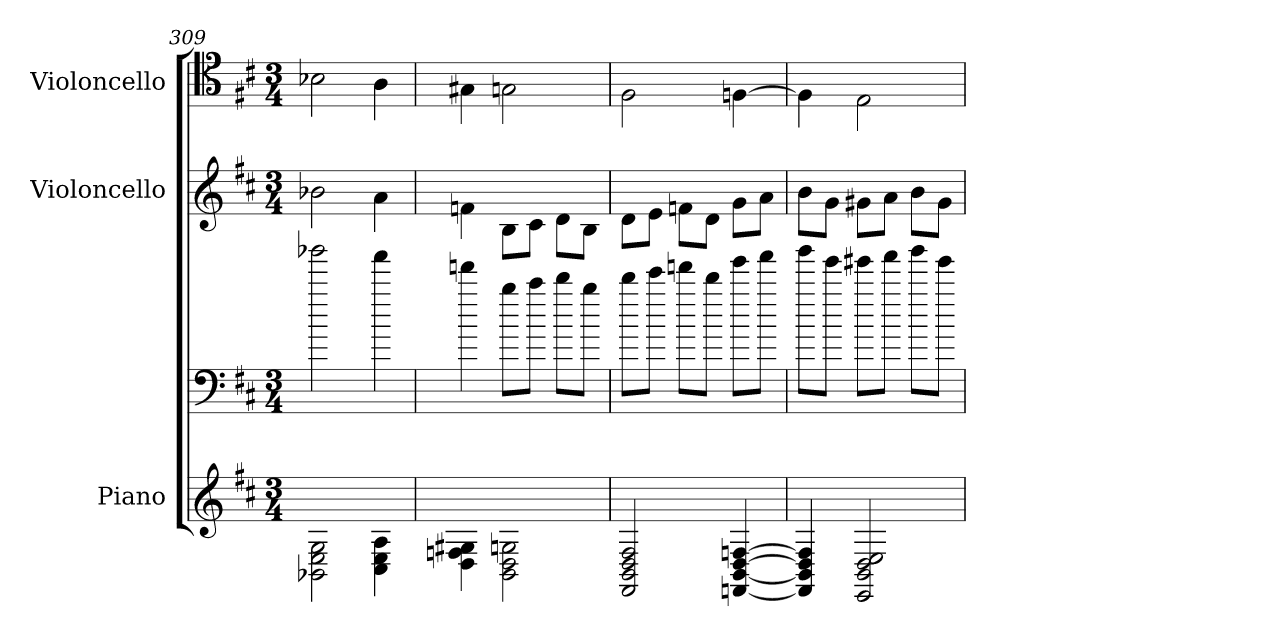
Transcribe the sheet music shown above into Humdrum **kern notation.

**kern	**kern	**kern	**kern
*part3	*part3	*part2	*part1
*staff4	*staff3	*staff2	*staff1
*I"Piano	*	*I"Violoncello	*I"Violoncello
*I'Pno.	*	*I'Vc.	*I'Vc.
*clefG2	*clefF4	*clefG2	*clefC4
*k[f#c#]	*k[f#c#]	*k[f#c#]	*k[f#c#]
*M3/4	*M3/4	*M3/4	*M3/4
=309	=309	=309	=309
2BB-X\ 2E\ 2G\	2bbb-X\	2b-X\	2B-X\
4C#\ 4E\ 4A\	4aaa\	4a\	4A\
!!LO:LB:g=z
=310	=310	=310	=310
4D\ 4Fn\ 4G#X\	4fffn\	4fn\	4G#X\
2BB\ 2D\ 2Gn\	8bb\L	8B\L	2Gn\
.	8ccc#\J	8c#\J	.
.	8ddd\L	8d\L	.
.	8bb\J	8B\J	.
=311	=311	=311	=311
2FF#/ 2BB/ 2D/ 2F#/	8ddd\L	8d\L	2F#\
.	8eee\J	8e\J	.
.	8fffn\L	8fn\L	.
.	8ddd\J	8d\J	.
[4FFn/ [4BB/ [4D/ [4Fn/	8ggg\L	8g\L	[4Fn\
.	8aaa\J	8a\J	.
=312	=312	=312	=312
4FF/] 4BB/] 4D/] 4F/]	8bbb\L	8b\L	4F\]
.	8ggg\J	8g\J	.
2EE/ 2BB/ 2D/ 2E/	8ggg#X\L	8g#X\L	2E\
.	8aaa\J	8a\J	.
.	8bbb\L	8b\L	.
.	8ggg#\J	8g#\J	.
=	=	=	=
*-	*-	*-	*-
